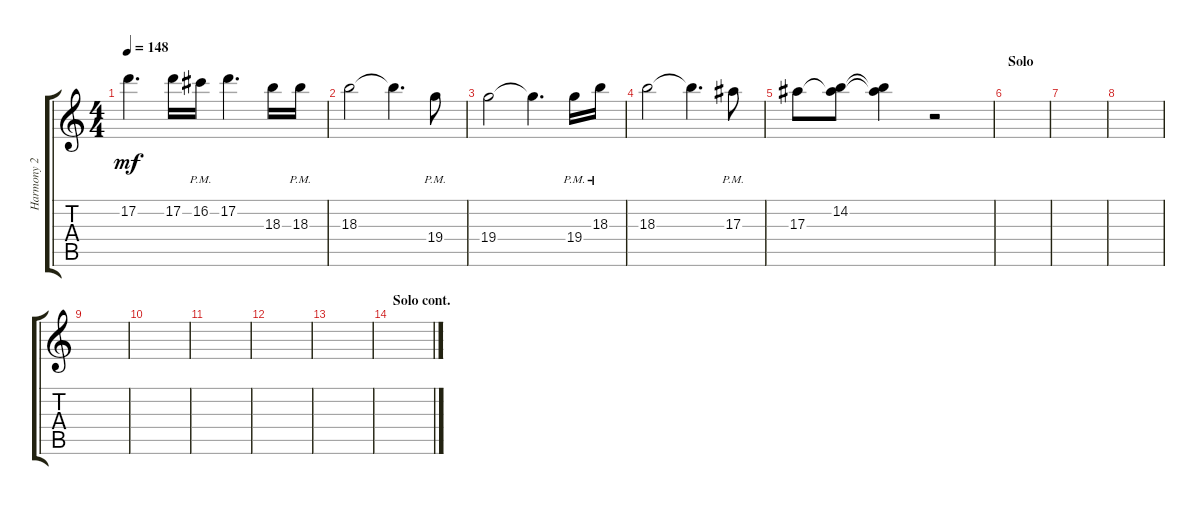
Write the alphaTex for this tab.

\track ("Harmony 2" "Harmony 2") {instrument distortionguitar}
\staff {score tabs}
\tuning (D4 A3 F3 C3 G2 C2) {hide}
\ts (4 4)
\tempo 148
\clef g2
\ks c
17.2.4{d dy mf} 17.2.16 16.2{pm}.16 17.2.4{d} 18.3.16 18.3{pm}.16 |
18.3.2 18.3{t}.4{d} 19.4{pm}.8 |
19.4.2 19.4{t}.4{d} 19.4{pm}.16 18.3{pm}.16 |
18.3.2 18.3{t}.4{d} 17.3{pm}.8 |
17.3.8 (14.2 17.3{t}).8 (14.2{t} 17.3{t}).4 r.2 |
\section ("" "Solo")
|
|
|
|
|
|
|
|
\section ("" "Solo cont.")
